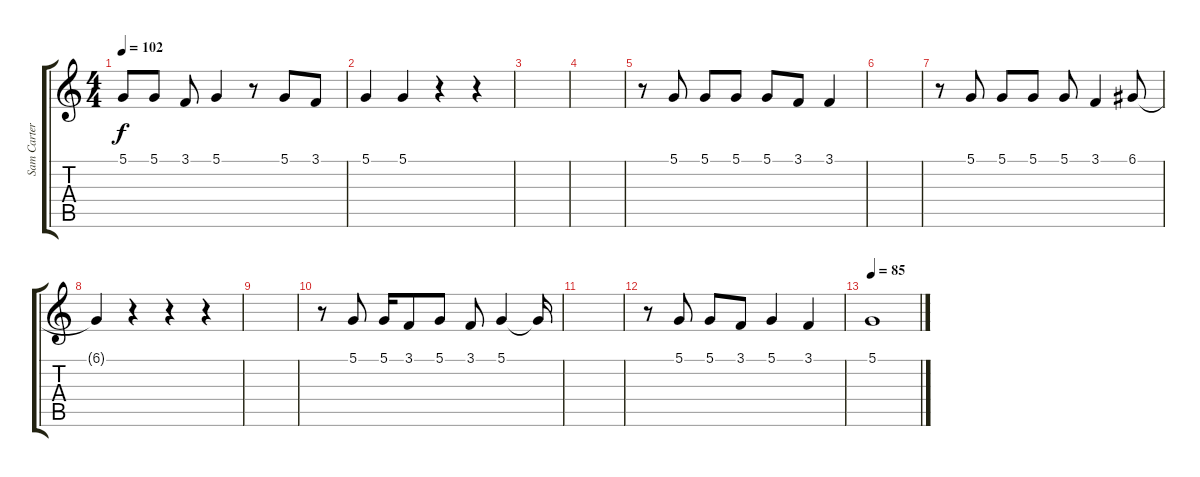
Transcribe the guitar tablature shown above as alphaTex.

\track ("Sam Carter" "Sam Carter") {instrument clarinet}
\staff {score tabs}
\tuning (D4 A3 F3 C3 G2 C2) {hide}
\ts (4 4)
\tempo 102
\clef g2
\ks c
5.1.8{dy f} 5.1.8 3.1.8 5.1.4 r.8 5.1.8 3.1.8 |
5.1.4 5.1.4 r.4 r.4 |
|
|
r.8 5.1.8 5.1.8 5.1.8 5.1.8 3.1.8 3.1.4 |
|
r.8 5.1.8 5.1.8 5.1.8 5.1.8 3.1.4 6.1.8 |
6.1{t}.4 r.4 r.4 r.4 |
|
r.8 5.1.8 5.1.16 3.1.8 5.1.8 3.1.8 5.1.4 5.1{t}.16 |
|
r.8 5.1.8 5.1.8 3.1.8 5.1.4 3.1.4 |
\tempo 85
5.1.1
